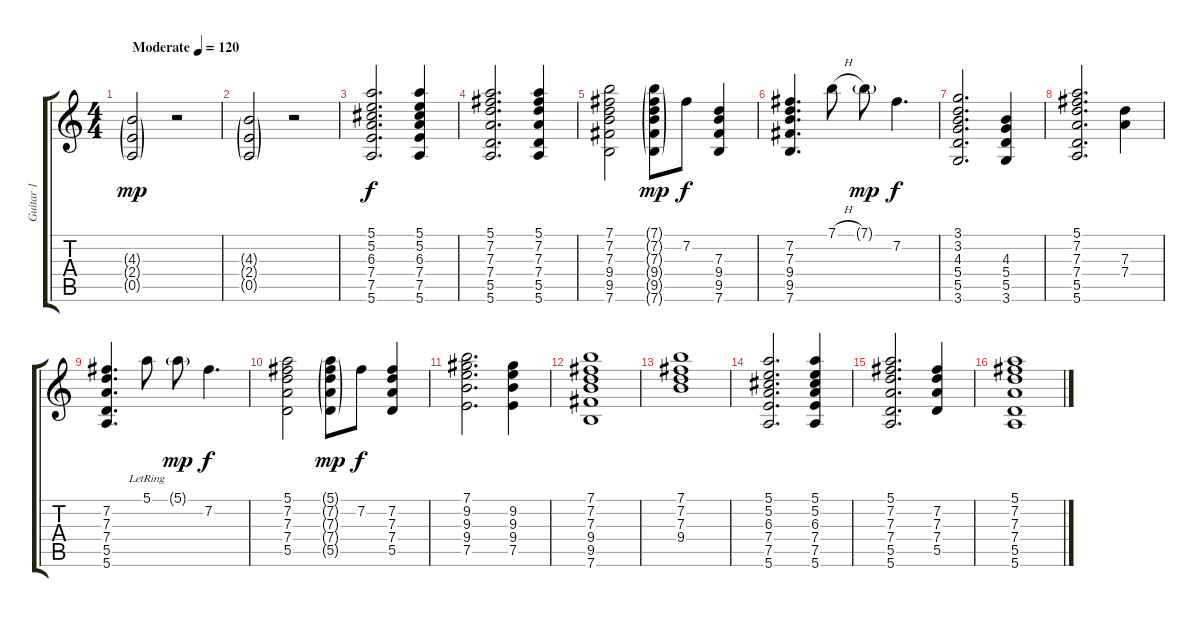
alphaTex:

\track ("Guitar 1" "Guitar 1") {instrument electricguitarjazz}
\staff {score tabs}
\tuning (E4 B3 G3 D3 A2 E2) {hide}
\ts (4 4)
\tempo (120 "Moderate")
\clef g2
\ks c
(4.3{g} 2.4{g} 0.5{g}).2{dy mp instrument electricguitarjazz} r.2 |
(4.3{g} 2.4{g} 0.5{g}).2 r.2 |
(5.1 5.2 6.3 7.4 7.5 5.6).2{d dy f} (5.1 5.2 6.3 7.4 7.5 5.6).4 |
(5.1 7.2 7.3 7.4 5.5 5.6).2{d} (5.1 7.2 7.3 7.4 5.5 5.6).4 |
(7.1 7.2 7.3 9.4 9.5 7.6).2 (7.1{g} 7.2{g} 7.3{g} 9.4{g} 9.5{g} 7.6{g}).8{dy mp} 7.2.8{dy f} (7.3 9.4 9.5 7.6).4 |
(7.2 7.3 9.4 9.5 7.6).4{d} 7.1{h}.8 7.1{g}.8{dy mp} 7.2.4{d dy f} |
(3.1 3.2 4.3 5.4 5.5 3.6).2{d} (4.3 5.4 5.5 3.6).4 |
(5.1 7.2 7.3 7.4 5.5 5.6).2{d} (7.3 7.4).4 |
(7.2 7.3 7.4 5.5 5.6).4{d} 5.1{lr}.8 5.1{g}.8{dy mp} 7.2.4{d dy f} |
(5.1 7.2 7.3 7.4 5.5).2 (5.1{g} 7.2{g} 7.3{g} 7.4{g} 5.5{g}).8{dy mp} 7.2.8{dy f} (7.2 7.3 7.4 5.5).4 |
(7.1 9.2 9.3 9.4 7.5).2{d} (9.2 9.3 9.4 7.5).4 |
(7.1 7.2 7.3 9.4 9.5 7.6).1 |
(7.1 7.2 7.3 9.4).1 |
(5.1 5.2 6.3 7.4 7.5 5.6).2{d} (5.1 5.2 6.3 7.4 7.5 5.6).4 |
(5.1 7.2 7.3 7.4 5.5 5.6).2{d} (7.2 7.3 7.4 5.5).4 |
(5.1 7.2 7.3 7.4 5.5 5.6).1
